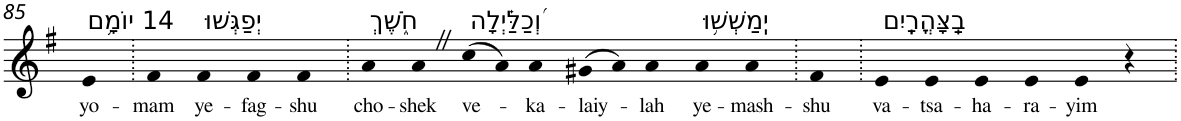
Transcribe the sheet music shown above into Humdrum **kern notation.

**kern	**text
*part1	*part1
*staff1	*staff1
*I"Piano	*
*I'Pno	*
!!LO:PB:g=z
*clefG2	*
*k[f#]	*
*G:	*
=85	=85
!LO:TX:a:t=14 יוֹמָ֥ם	!
!	!LO:LY:b
4e	yo-
=86.	=86.
!	!LO:LY:b
4f#	-mam
!LO:TX:a:t=יְפַגְּשׁוּ	!
!	!LO:LY:b
4f#	ye-
!	!LO:LY:b
4f#	-fag-
!	!LO:LY:b
4f#	-shu
=87.	=87.
!LO:TX:a:t=חֹ֑שֶׁךְ	!
!	!LO:LY:b
4a	cho-
!	!LO:LY:b
4aZ	-shek
!LO:TX:a:t=וְ֝כַלַּ֗יְלָה	!
!	!LO:LY:b
(8cc	ve-
8a)	.
!	!LO:LY:b
4a	-ka-
!	!LO:LY:b
(>8g#X	-laiy-
8a)	.
!	!LO:LY:b
4a	-lah
!LO:TX:a:t=יְֽמַשְׁשׁ֥וּ	!
!	!LO:LY:b
4a	ye-
!	!LO:LY:b
4a	-mash-
=88.	=88.
!	!LO:LY:b
4f#	-shu
=89.	=89.
!LO:TX:a:t=בַֽצָּהֳרָֽיִם	!
!	!LO:LY:b
4e	va-
!	!LO:LY:b
4e	-tsa-
!	!LO:LY:b
4e	-ha-
!	!LO:LY:b
4e	-ra-
!	!LO:LY:b
4e	-yim
4r	.
=.	=.
*-	*-
